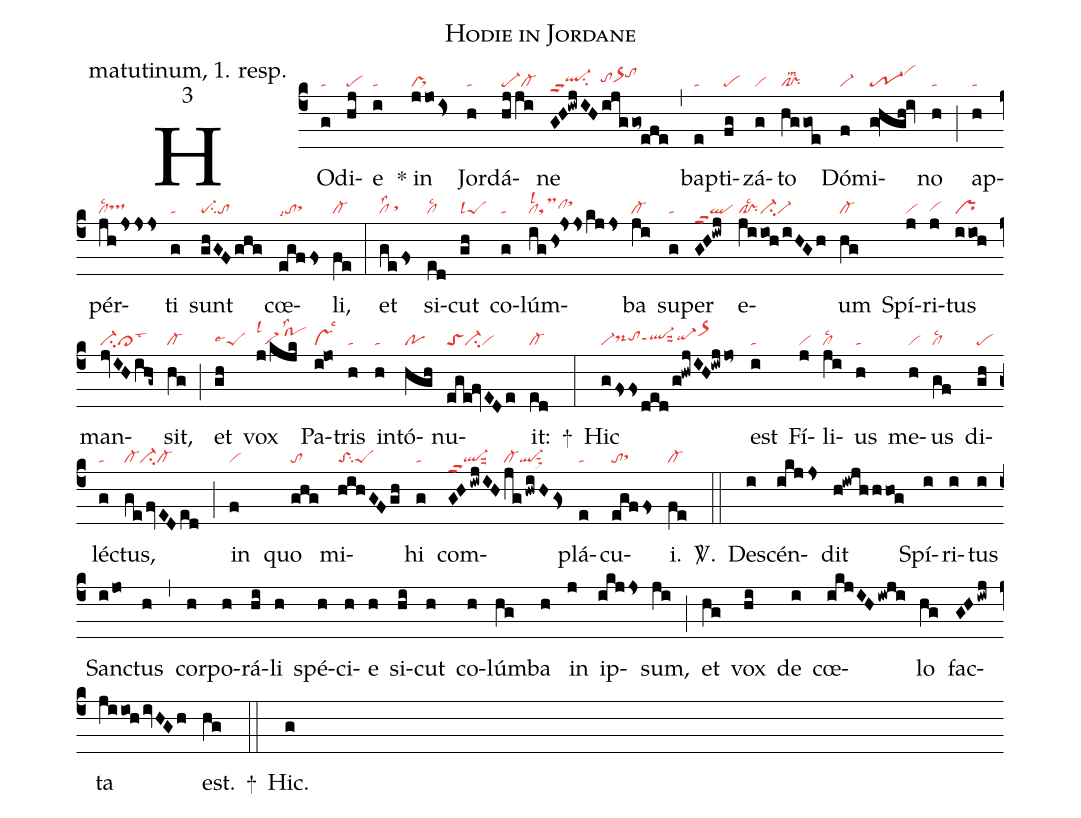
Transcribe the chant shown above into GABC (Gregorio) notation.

name: Hodie in Jordane;
office-part: matutinum, 1. resp.;
mode: 3;
nabc-lines: 1;
%%
(c4)
HO(g|ta)di(hj|pe)e(i|ta) * in(j/jo/is<|pr>) Jor(h|ta)dá(hjji|pe-cl-)ne(GH!iwjIHijggo~!efe|ql-hhppu2su2tohhor>hhtohj) (,)
bap(e|ta)ti(fg|pe)zá(g|vi)to(hg/goe|cl!prlsm2) Dó(f|vi-)mi(g!hgh!iv|tr-1vihk)no(h|ta) (;)
ap(h|ta)pér(jhjsss|cllsc2tshh)ti(g|ta) sunt(ghGFghg|pe-su2to) cœ(egffs|tolsi7sthh)li,(fe|cl-) (:)
et(gefs|cllss2/sthh) si(ed|cllsc2)cut(gh|peSlsl4) co(g|ta)lúm(ighs!jsskjjs|cllsl2tsMclhhsthj)ba(ji|cl-)
su(g|ta)per(GH!iwj|qlppu2) e(jiioh/iHGh|cl!prlsc2ci-vi-)um(hg|cl-) Spí(j|vi)ri(j|vihg)tus(iioh|pr) man(jvIHihg~|ci-cl>lst3)sit,(hg|cl-) (;)
et(gh|peSlse4) vox(j/kjk|trMlsl1lss2) Pa(i!jo|vslsc3)tris(h|ta) in(h|ta)tó(hgh|po)nu(ege!fvEDe|toSci-vi)it:(ed|cl-) +(:)
Hic(gfssded/g!hwjIH!iwjjo~|vi-ds-hhtohhql-hhppt1suu2qi-hhor>hj) est(i|ta) Fí(j|vi)li(ji|cllsc2)us(h|ta) me(h|vi)us(gf|cllsc2) di(gh|pe)léc(g|ta)tus,(ge/fvEDed|cl-ci-cl-) (;)
in(f|vi) quo(ghg|to) mi(hihGFgh|toSsu2peS)hi(g|ta) com(GH/iwjIH|ql-ppu2suu2|jg/hwiHgs<|cl-ql-sut1sux1)plá(e|ta)cu(egffs|tosthh)i.(fe|cl-) <sp>V/</sp>.(::)
Des(i)cén(ikjjs)dit(h!iwjhhhog) Spí(i)ri(i)tus(i) San(ijo)ctus(h) (,)
cor(h)po(h)rá(hi)li(h) spé(h)ci(h)e(h) si(hi)cut(h) co(h)lúm(hg)ba(h) in(j) ip(ikjjs)sum,(ji) (;)
et(hg) vox(hi) de(i) cœ(ikjIH/iwji)lo(hg) fac(GH/iwj)ta(ji/ioh/ivHGh) est.(hg) +(::) Hic.(gZ)
